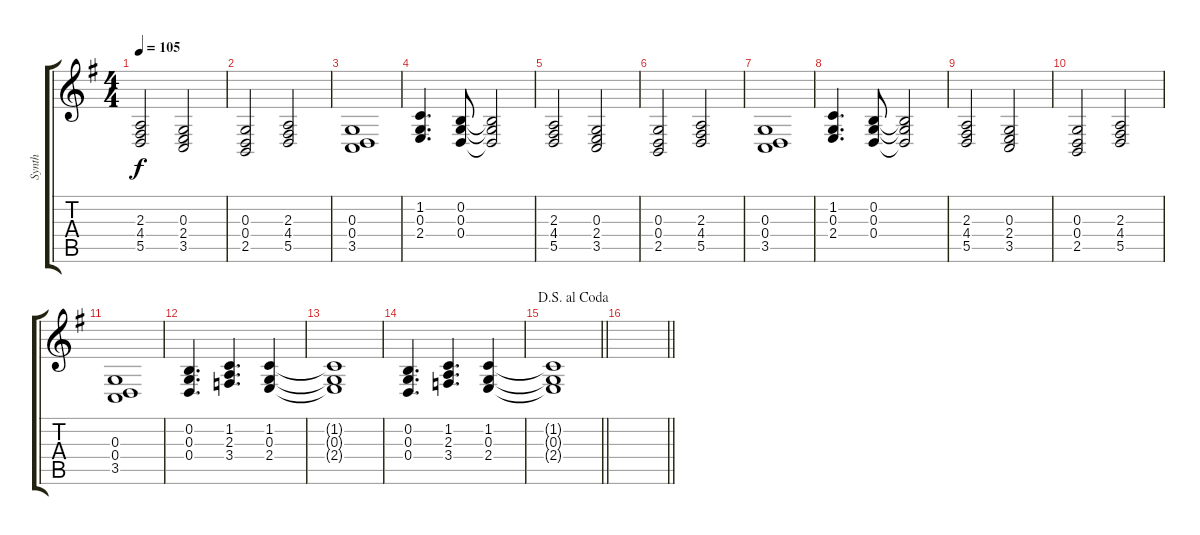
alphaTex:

\track ("Synth" "Synth") {instrument stringensemble1}
\staff {score tabs}
\tuning (E4 B3 G3 D3 A2 E2) {hide}
\ts (4 4)
\tempo 105
\clef g2
\ks g
(2.3 4.4 5.5).2{dy f} (0.3 2.4 3.5).2 |
(0.3 0.4 2.5).2 (2.3 4.4 5.5).2 |
(0.3 0.4 3.5).1 |
(1.2 0.3 2.4).4{d} (0.2 0.3 0.4).8 (0.2{t} 0.3{t} 0.4{t}).2 |
(2.3 4.4 5.5).2 (0.3 2.4 3.5).2 |
(0.3 0.4 2.5).2 (2.3 4.4 5.5).2 |
(0.3 0.4 3.5).1 |
(1.2 0.3 2.4).4{d} (0.2 0.3 0.4).8 (0.2{t} 0.3{t} 0.4{t}).2 |
(2.3 4.4 5.5).2 (0.3 2.4 3.5).2 |
(0.3 0.4 2.5).2 (2.3 4.4 5.5).2 |
(0.3 0.4 3.5).1 |
(0.2 0.3 0.4).4{d} (1.2 2.3 3.4).4{d} (1.2 0.3 2.4).4 |
(1.2{t} 0.3{t} 2.4{t}).1 |
(0.2 0.3 0.4).4{d} (1.2 2.3 3.4).4{d} (1.2 0.3 2.4).4 |
\jump dalsegnoalcoda
\barLineRight lightlight
(1.2{t} 0.3{t} 2.4{t}).1 |
\barLineRight lightlight
